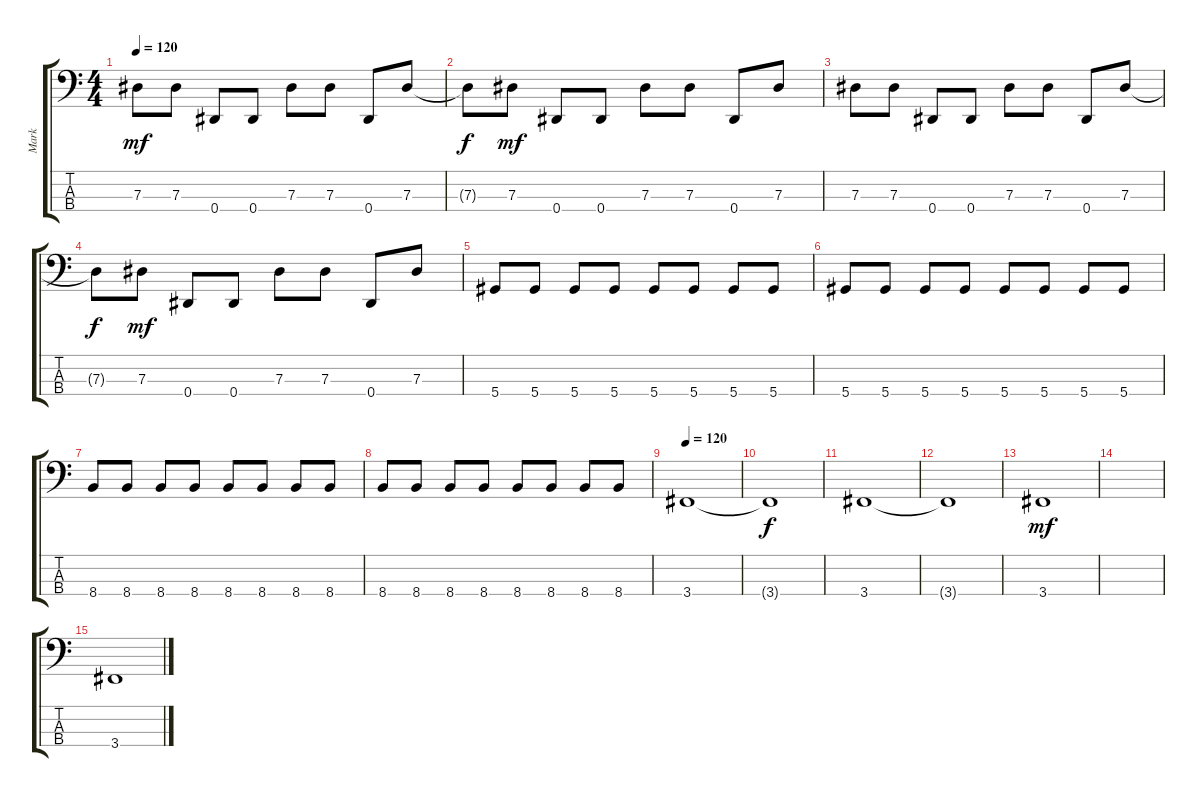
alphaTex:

\track ("Mark" "Mark") {instrument electricbasspick}
\staff {score tabs}
\tuning (Gb2 Db2 Ab1 Eb1) {hide}
\ts (4 4)
\tempo 120
\clef f4
\ks c
7.3.8{dy mf} 7.3.8 0.4.8 0.4.8 7.3.8 7.3.8 0.4.8 7.3.8 |
7.3{t}.8{dy f} 7.3.8{dy mf} 0.4.8 0.4.8 7.3.8 7.3.8 0.4.8 7.3.8 |
7.3.8 7.3.8 0.4.8 0.4.8 7.3.8 7.3.8 0.4.8 7.3.8 |
7.3{t}.8{dy f} 7.3.8{dy mf} 0.4.8 0.4.8 7.3.8 7.3.8 0.4.8 7.3.8 |
5.4.8 5.4.8 5.4.8 5.4.8 5.4.8 5.4.8 5.4.8 5.4.8 |
5.4.8 5.4.8 5.4.8 5.4.8 5.4.8 5.4.8 5.4.8 5.4.8 |
8.4.8 8.4.8 8.4.8 8.4.8 8.4.8 8.4.8 8.4.8 8.4.8 |
8.4.8 8.4.8 8.4.8 8.4.8 8.4.8 8.4.8 8.4.8 8.4.8 |
\tempo 120
3.4.1 |
3.4{t}.1{dy f} |
3.4.1 |
3.4{t}.1 |
3.4.1{dy mf} |
|
3.4.1
